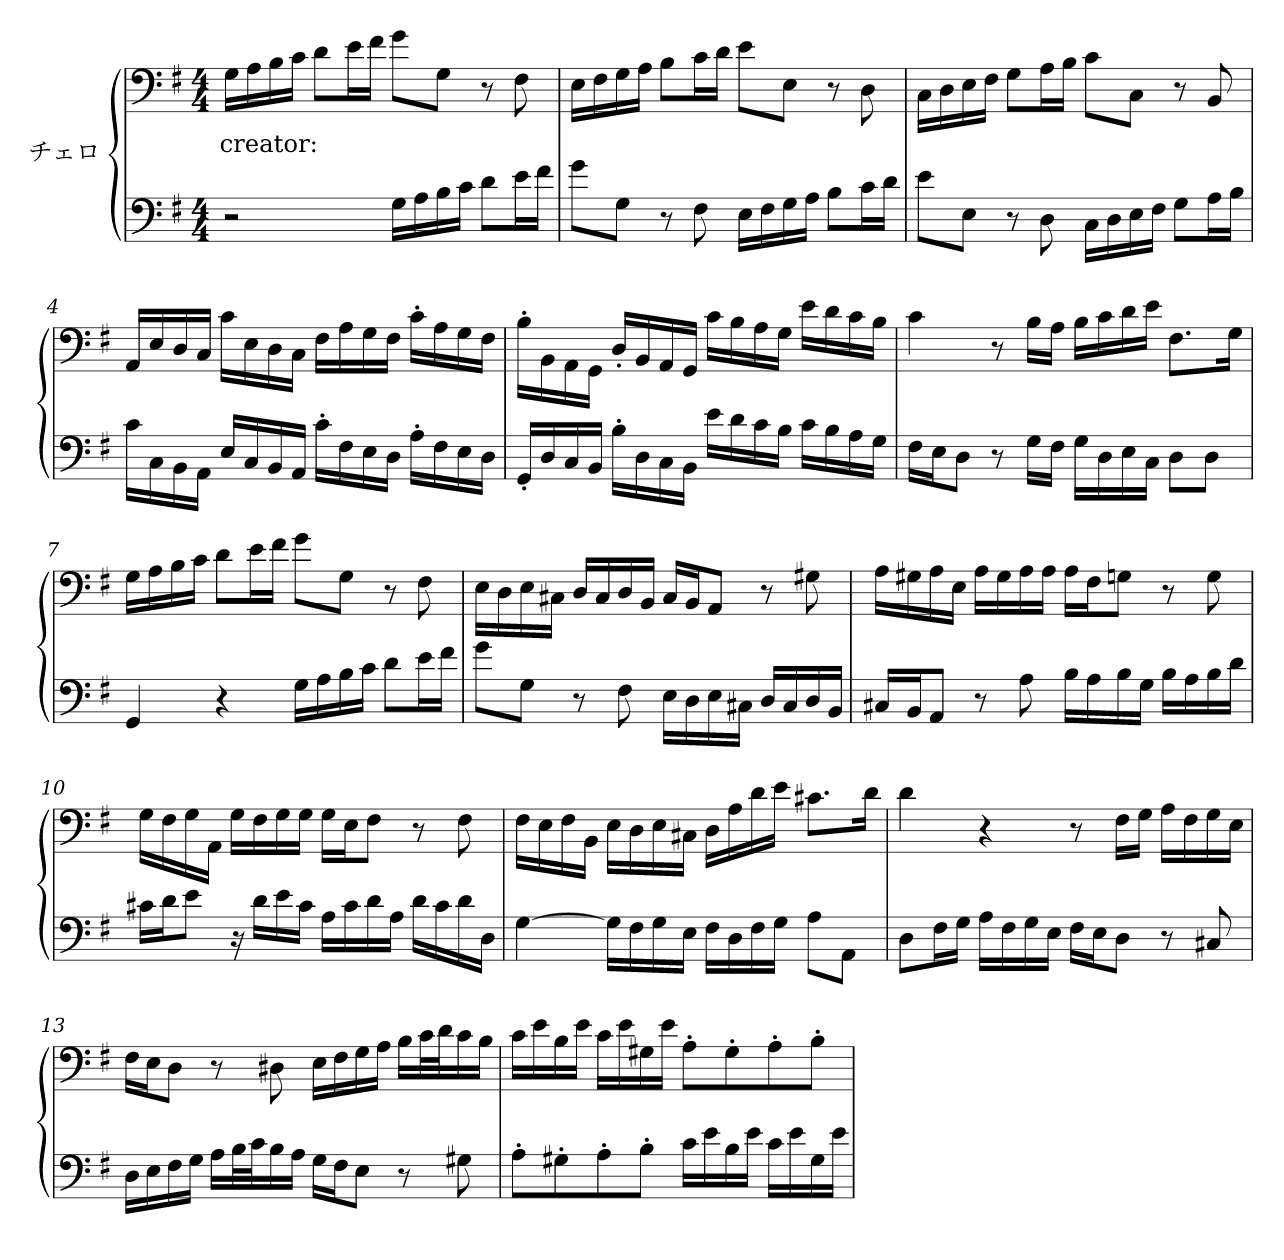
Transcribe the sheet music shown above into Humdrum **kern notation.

**kern	**kern	**text
*part2	*part1	*part1
*staff2	*staff1	*staff1
*I"チェロ	*I"チェロ	*
*clefF4	*clefF4	*
*k[f#]	*k[f#]	*
*M4/4	*M4/4	*
*MM40	*MM40	*
=1	=1	=1
!	!	!LO:LY:b
2r	16G\LL	creator:
.	16A\	.
.	16B\	.
.	16c\JJ	.
.	8d\L	.
.	16e\L	.
.	16f#\JJ	.
16G\LL	8g\L	.
16A\	.	.
16B\	8G\J	.
16c\JJ	.	.
8d\L	8r	.
16e\L	8F#\	.
16f#\JJ	.	.
=2	=2	=2
8g\L	16E\LL	.
.	16F#\	.
8G\J	16G\	.
.	16A\JJ	.
8r	8B\L	.
8F#\	16c\L	.
.	16d\JJ	.
16E\LL	8e\L	.
16F#\	.	.
16G\	8E\J	.
16A\JJ	.	.
8B\L	8r	.
16c\L	8D\	.
16d\JJ	.	.
!!LO:LB:g=z
=3	=3	=3
8e\L	16C\LL	.
.	16D\	.
8E\J	16E\	.
.	16F#\JJ	.
8r	8G\L	.
8D\	16A\L	.
.	16B\JJ	.
16C\LL	8c\L	.
16D\	.	.
16E\	8C\J	.
16F#\JJ	.	.
8G\L	8r	.
16A\L	8BB/	.
16B\JJ	.	.
!!LO:LB:g=z
=4	=4	=4
16c\LL	16AA/LL	.
16C\	16E/	.
16BB\	16D/	.
16AA\JJ	16C/JJ	.
16E/LL	16c\LL	.
16C/	16E\	.
16BB/	16D\	.
16AA/JJ	16C\JJ	.
16c'\LL	16F#\LL	.
16F#\	16A\	.
16E\	16G\	.
16D\JJ	16F#\JJ	.
16A'\LL	16c'\LL	.
16F#\	16A\	.
16E\	16G\	.
16D\JJ	16F#\JJ	.
=5	=5	=5
16GG'/LL	16B'\LL	.
16D/	16BB\	.
16C/	16AA\	.
16BB/JJ	16GG\JJ	.
16B'\LL	16D'/LL	.
16D\	16BB/	.
16C\	16AA/	.
16BB\JJ	16GG/JJ	.
16e\LL	16c\LL	.
16d\	16B\	.
16c\	16A\	.
16B\JJ	16G\JJ	.
16c\LL	16e\LL	.
16B\	16d\	.
16A\	16c\	.
16G\JJ	16B\JJ	.
!!LO:LB:g=z
=6	=6	=6
16F#\LL	4c\	.
16E\J	.	.
8D\J	.	.
8r	8r	.
16G\LL	16B\LL	.
16F#\JJ	16A\JJ	.
16G\LL	16B\LL	.
16D\	16c\	.
16E\	16d\	.
16C\JJ	16e\JJ	.
8D\L	8.F#\L	.
8D\J	.	.
.	16G\Jk	.
!!LO:LB:g=z
=7	=7	=7
4GG/	16G\LL	.
.	16A\	.
.	16B\	.
.	16c\JJ	.
4r	8d\L	.
.	16e\L	.
.	16f#\JJ	.
16G\LL	8g\L	.
16A\	.	.
16B\	8G\J	.
16c\JJ	.	.
8d\L	8r	.
16e\L	8F#\	.
16f#\JJ	.	.
=8	=8	=8
8g\L	16E\LL	.
.	16D\	.
8G\J	16E\	.
.	16C#X\JJ	.
8r	16D/LL	.
.	16C#/	.
8F#\	16D/	.
.	16BB/JJ	.
16E\LL	16C#/LL	.
16D\	16BB/J	.
16E\	8AA/J	.
16C#X\JJ	.	.
16D/LL	8r	.
16C#/	.	.
16D/	8G#X\	.
16BB/JJ	.	.
!!LO:PB:g=z
=9	=9	=9
16C#X/LL	16A\LL	.
16BB/J	16G#X\	.
8AA/J	16A\	.
.	16E\JJ	.
8r	16A\LL	.
.	16G#\	.
8A\	16A\	.
.	16A\JJ	.
16B\LL	16A\LL	.
16A\	16F#\J	.
16B\	8Gn\J	.
16G\JJ	.	.
16B\LL	8r	.
16A\	.	.
16B\	8G\	.
16d\JJ	.	.
=10	=10	=10
16c#X\LL	16G\LL	.
16d\J	16F#\	.
8e\J	16G\	.
.	16AA\JJ	.
16r	16G\LL	.
16d\LL	16F#\	.
16e\	16G\	.
16c#\JJ	16G\JJ	.
16A\LL	16G\LL	.
16c#\	16E\J	.
16d\	8F#\J	.
16A\JJ	.	.
16d\LL	8r	.
16c#\	.	.
16d\	8F#\	.
16D\JJ	.	.
!!LO:LB:g=z
=11	=11	=11
[4G\	16F#\LL	.
.	16E\	.
.	16F#\	.
.	16BB\JJ	.
16G\LL]	16E\LL	.
16F#\	16D\	.
16G\	16E\	.
16E\JJ	16C#X\JJ	.
16F#\LL	16D\LL	.
16D\	16A\	.
16F#\	16d\	.
16G\JJ	16e\JJ	.
8A\L	8.c#X\L	.
8AA\J	.	.
.	16d\Jk	.
=12	=12	=12
8D\L	4d\	.
16F#\L	.	.
16G\JJ	.	.
16A\LL	4r	.
16F#\	.	.
16G\	.	.
16E\JJ	.	.
16F#\LL	8r	.
16E\J	.	.
8D\J	16F#\LL	.
.	16G\JJ	.
8r	16A\LL	.
.	16F#\	.
8C#X/	16G\	.
.	16E\JJ	.
!!LO:LB:g=z
=13	=13	=13
16D\LL	16F#\LL	.
16E\	16E\J	.
16F#\	8D\J	.
16G\JJ	.	.
16A\LL	8r	.
32B\L	.	.
32c\J	.	.
16B\	8D#X\	.
16A\JJ	.	.
16G\LL	16E\LL	.
16F#\J	16F#\	.
8E\J	16G\	.
.	16A\JJ	.
8r	16B\LL	.
.	32c\L	.
.	32d\J	.
8G#X\	16c\	.
.	16B\JJ	.
=14	=14	=14
8A'\L	16c\LL	.
.	16e\	.
8G#X'\	16B\	.
.	16e\JJ	.
8A'\	16c\LL	.
.	16e\	.
8B'\J	16G#X\	.
.	16e\JJ	.
16c\LL	8A'\L	.
16e\	.	.
16B\	8G#'\	.
16e\JJ	.	.
16c\LL	8A'\	.
16e\	.	.
16G#\	8B'\J	.
16e\JJ	.	.
=	=	=
*-	*-	*-
